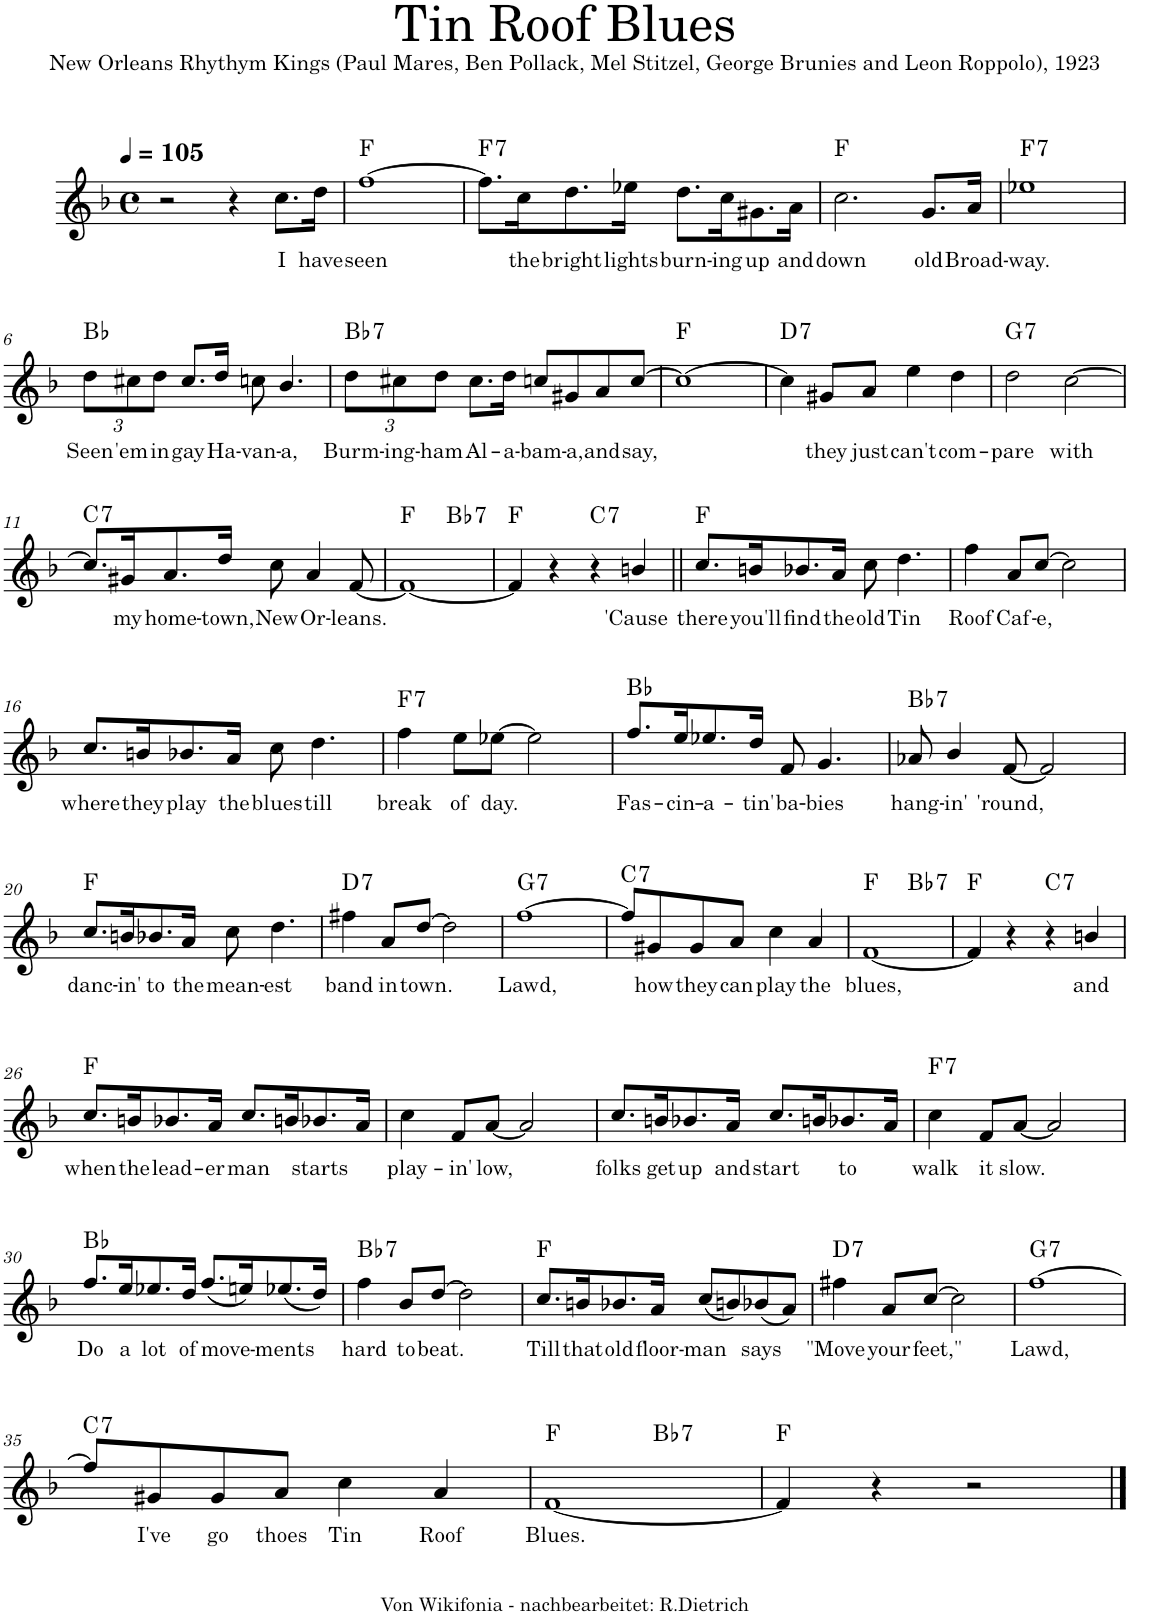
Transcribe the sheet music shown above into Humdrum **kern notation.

**kern	**text	**harte
*part1	*part1	*part1
*staff1	*staff1	*
*I"Mundharmonika	*	*
*clefG2	*	*
*k[b-]	*	*
*F:	*	*
*M4/4	*	*
*met(c)	*	*
*MM105	*	*
=1	=1	=1
2r	.	.
4r	.	.
!	!LO:LY:b	!
8.cc\L	I	.
!	!LO:LY:b	!
16dd\Jk	have	.
=2	=2	=2
!	!LO:LY:b	!
[1ff	seen	F:maj
=3	=3	=3
!	!	!LO:H:kt=7
8.ff\L]	.	F:7
!	!LO:LY:b	!
16cc\K	the	.
!	!LO:LY:b	!
8.dd\	bright	.
!	!LO:LY:b	!
16ee-X\Jk	lights	.
!	!LO:LY:b	!
8.dd\L	burn-	.
!	!LO:LY:b	!
16cc\K	-ing	.
!	!LO:LY:b	!
8.g#X\	up	.
!	!LO:LY:b	!
16a\Jk	and	.
=4	=4	=4
!	!LO:LY:b	!
2.cc\	down	F:maj
!	!LO:LY:b	!
8.g/L	old	.
!	!LO:LY:b	!
16a/Jk	Broad-	.
=5	=5	=5
!	!LO:LY:b	!LO:H:kt=7
1ee-X	-way.	F:7
!!LO:LB:g=z
=6	=6	=6
*Xbrackettup	*	*
!	!LO:LY:b	!
12dd\L	Seen	Bb:maj
!	!LO:LY:b	!
12cc#X\	'em	.
!	!LO:LY:b	!
12dd\J	in	.
!	!LO:LY:b	!
8.cc#/L	gay	.
!	!LO:LY:b	!
16dd/Jk	Ha-	.
!	!LO:LY:b	!
8ccn\	-van-	.
!	!LO:LY:b	!
4.b-/	-a,	.
=7	=7	=7
!	!LO:LY:b	!LO:H:kt=7
12dd\L	Burm-	Bb:7
!	!LO:LY:b	!
12cc#X\	-ing-	.
!	!LO:LY:b	!
12dd\J	-ham	.
!	!LO:LY:b	!
8.cc#\L	Al-	.
!	!LO:LY:b	!
16dd\Jk	-a-	.
!	!LO:LY:b	!
8ccn/L	-bam-	.
!	!LO:LY:b	!
8g#X/	-a,	.
!	!LO:LY:b	!
8a/	and	.
!	!LO:LY:b	!
[8cc/J	say,	.
=8	=8	=8
1cc_	.	F:maj
=9	=9	=9
!	!	!LO:H:kt=7
4cc\]	.	D:7
!	!LO:LY:b	!
8g#X/L	they	.
!	!LO:LY:b	!
8a/J	just	.
!	!LO:LY:b	!
4ee\	can't	.
!	!LO:LY:b	!
4dd\	com-	.
=10	=10	=10
!	!LO:LY:b	!LO:H:kt=7
2dd\	-pare	G:7
!	!LO:LY:b	!
[2cc\	with	.
!!LO:LB:g=z
=11	=11	=11
!	!	!LO:H:kt=7
8.cc/L]	.	C:7
!	!LO:LY:b	!
16g#X/K	my	.
!	!LO:LY:b	!
8.a/	home-	.
!	!LO:LY:b	!
16dd/Jk	-town,	.
!	!LO:LY:b	!
8cc\	New	.
!	!LO:LY:b	!
4a/	Or-	.
!	!LO:LY:b	!
[8f/	-leans.	.
=12	=12	=12
*^	*	*
1f_	2ryy	.	F:maj
!	!	!	!LO:H:kt=7
.	2ryy	.	Bb:7
*v	*v	*	*
=13	=13	=13
4f/]	.	F:maj
4r	.	.
!	!	!LO:H:kt=7
4r	.	C:7
!	!LO:LY:b	!
4bn/	'Cause	.
=14||	=14||	=14||
!	!LO:LY:b	!
8.cc/L	there	F:maj
!	!LO:LY:b	!
16bn/K	you'll	.
!	!LO:LY:b	!
8.b-X/	find	.
!	!LO:LY:b	!
16a/Jk	the	.
!	!LO:LY:b	!
8cc\	old	.
!	!LO:LY:b	!
4.dd\	Tin	.
=15	=15	=15
!	!LO:LY:b	!
4ff\	Roof	.
!	!LO:LY:b	!
8a/L	Caf-	.
!	!LO:LY:b	!
[8cc/J	-e,	.
2cc\]	.	.
!!LO:LB:g=z
=16	=16	=16
!	!LO:LY:b	!
8.cc/L	where	.
!	!LO:LY:b	!
16bn/K	they	.
!	!LO:LY:b	!
8.b-X/	play	.
!	!LO:LY:b	!
16a/Jk	the	.
!	!LO:LY:b	!
8cc\	blues	.
!	!LO:LY:b	!
4.dd\	till	.
=17	=17	=17
!	!LO:LY:b	!LO:H:kt=7
4ff\	break	F:7
!	!LO:LY:b	!
8ee\L	of	.
!	!LO:LY:b	!
[8ee-X\J	day.	.
2ee-\]	.	.
=18	=18	=18
!	!LO:LY:b	!
8.ff/L	Fas-	Bb:maj
!	!LO:LY:b	!
16ee/K	-cin-	.
!	!LO:LY:b	!
8.ee-X/	-a-	.
!	!LO:LY:b	!
16dd/Jk	-tin'	.
!	!LO:LY:b	!
8f/	ba-	.
!	!LO:LY:b	!
4.g/	-bies	.
=19	=19	=19
!	!LO:LY:b	!LO:H:kt=7
8a-X/	hang-	Bb:7
!	!LO:LY:b	!
4b-/	-in'	.
!	!LO:LY:b	!
[8f/	'round,	.
2f/]	.	.
!!LO:LB:g=z
=20	=20	=20
!	!LO:LY:b	!
8.cc/L	danc-	F:maj
!	!LO:LY:b	!
16bn/K	-in'	.
!	!LO:LY:b	!
8.b-X/	to	.
!	!LO:LY:b	!
16a/Jk	the	.
!	!LO:LY:b	!
8cc\	mean-	.
!	!LO:LY:b	!
4.dd\	-est	.
=21	=21	=21
!	!LO:LY:b	!LO:H:kt=7
4ff#X\	band	D:7
!	!LO:LY:b	!
8a/L	in	.
!	!LO:LY:b	!
[8dd/J	town.	.
2dd\]	.	.
=22	=22	=22
!	!LO:LY:b	!LO:H:kt=7
[1ff	Lawd,	G:7
=23	=23	=23
!	!	!LO:H:kt=7
8ff/L]	.	C:7
!	!LO:LY:b	!
8g#X/	how	.
!	!LO:LY:b	!
8g#/	they	.
!	!LO:LY:b	!
8a/J	can	.
!	!LO:LY:b	!
4cc\	play	.
!	!LO:LY:b	!
4a/	the	.
=24	=24	=24
!	!LO:LY:b	!
*^	*	*
[1f	2ryy	blues,	F:maj
!	!	!	!LO:H:kt=7
.	2ryy	.	Bb:7
*v	*v	*	*
=25	=25	=25
4f/]	.	F:maj
4r	.	.
!	!	!LO:H:kt=7
4r	.	C:7
!	!LO:LY:b	!
4bn/	and	.
!!LO:LB:g=z
=26	=26	=26
!	!LO:LY:b	!
8.cc/L	when	F:maj
!	!LO:LY:b	!
16bn/K	the	.
!	!LO:LY:b	!
8.b-X/	lead-	.
!	!LO:LY:b	!
16a/Jk	-er	.
!	!LO:LY:b	!
8.cc/L	man	.
16bn/K	.	.
!	!LO:LY:b	!
8.b-X/	starts	.
16a/Jk	.	.
=27	=27	=27
!	!LO:LY:b	!
4cc\	play-	.
!	!LO:LY:b	!
8f/L	-in'	.
!	!LO:LY:b	!
[8a/J	low,	.
2a/]	.	.
=28	=28	=28
!	!LO:LY:b	!
8.cc/L	folks	.
!	!LO:LY:b	!
16bn/K	get	.
!	!LO:LY:b	!
8.b-X/	up	.
!	!LO:LY:b	!
16a/Jk	and	.
!	!LO:LY:b	!
8.cc/L	start	.
16bn/K	.	.
!	!LO:LY:b	!
8.b-X/	to	.
16a/Jk	.	.
=29	=29	=29
!	!LO:LY:b	!LO:H:kt=7
4cc\	walk	F:7
!	!LO:LY:b	!
8f/L	it	.
!	!LO:LY:b	!
[8a/J	slow.	.
2a/]	.	.
!!LO:LB:g=z
=30	=30	=30
!	!LO:LY:b	!
8.ff/L	Do	Bb:maj
!	!LO:LY:b	!
16ee/K	a	.
!	!LO:LY:b	!
8.ee-X/	lot	.
!	!LO:LY:b	!
16dd/Jk	of	.
!	!LO:LY:b	!
(8.ff/L	move-	.
16een/K)	.	.
!	!LO:LY:b	!
(8.ee-X/	-ments	.
16dd/Jk)	.	.
=31	=31	=31
!	!LO:LY:b	!LO:H:kt=7
4ff\	hard	Bb:7
!	!LO:LY:b	!
8b-/L	to	.
!	!LO:LY:b	!
[8dd/J	beat.	.
2dd\]	.	.
=32	=32	=32
!	!LO:LY:b	!
8.cc/L	Till	F:maj
!	!LO:LY:b	!
16bn/K	that	.
!	!LO:LY:b	!
8.b-X/	old	.
!	!LO:LY:b	!
16a/Jk	floor-	.
!	!LO:LY:b	!
(8cc/L	-man	.
8bn/)	.	.
!	!LO:LY:b	!
(8b-X/	says	.
8a/J)	.	.
=33	=33	=33
!	!LO:LY:b	!LO:H:kt=7
4ff#X\	"Move	D:7
!	!LO:LY:b	!
8a/L	your	.
!	!LO:LY:b	!
[8cc/J	feet,"	.
2cc\]	.	.
=34	=34	=34
!	!LO:LY:b	!LO:H:kt=7
[1ff	Lawd,	G:7
!!LO:LB:g=z
=35	=35	=35
!	!	!LO:H:kt=7
8ff/L]	.	C:7
!	!LO:LY:b	!
8g#X/	I've	.
!	!LO:LY:b	!
8g#/	go	.
!	!LO:LY:b	!
8a/J	thoes	.
!	!LO:LY:b	!
4cc\	Tin	.
!	!LO:LY:b	!
4a/	Roof	.
=36	=36	=36
!	!LO:LY:b	!
*^	*	*
[1f	2ryy	Blues.	F:maj
!	!	!	!LO:H:kt=7
.	2ryy	.	Bb:7
*v	*v	*	*
=37	=37	=37
4f/]	.	F:maj
4r	.	.
2r	.	.
==	==	==
*-	*-	*-
